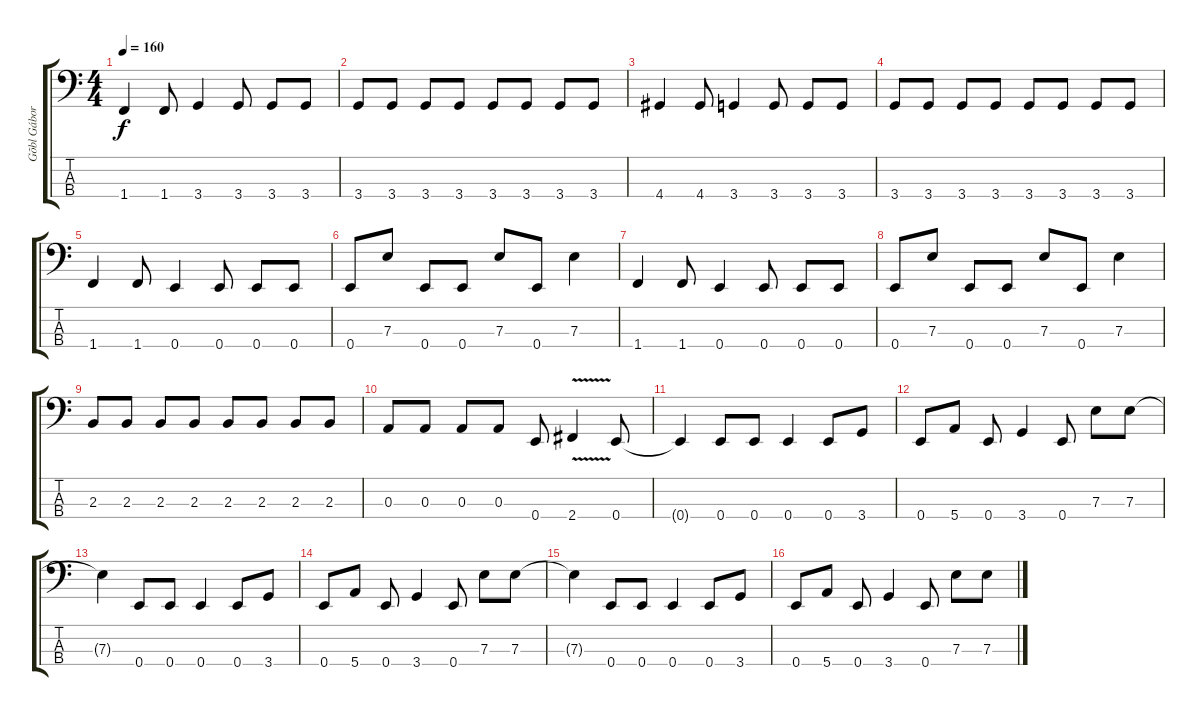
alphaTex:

\track ("Gõbl Gábor" "Gõbl Gábor") {instrument electricbassfinger}
\staff {score tabs}
\tuning (G2 D2 A1 E1) {hide}
\ts (4 4)
\tempo 160
\clef f4
\ks c
1.4.4{dy f} 1.4.8 3.4.4 3.4.8 3.4.8 3.4.8 |
3.4.8 3.4.8 3.4.8 3.4.8 3.4.8 3.4.8 3.4.8 3.4.8 |
4.4.4 4.4.8 3.4.4 3.4.8 3.4.8 3.4.8 |
3.4.8 3.4.8 3.4.8 3.4.8 3.4.8 3.4.8 3.4.8 3.4.8 |
1.4.4 1.4.8 0.4.4 0.4.8 0.4.8 0.4.8 |
0.4.8 7.3.8 0.4.8 0.4.8 7.3.8 0.4.8 7.3.4 |
1.4.4 1.4.8 0.4.4 0.4.8 0.4.8 0.4.8 |
0.4.8 7.3.8 0.4.8 0.4.8 7.3.8 0.4.8 7.3.4 |
2.3.8 2.3.8 2.3.8 2.3.8 2.3.8 2.3.8 2.3.8 2.3.8 |
0.3.8 0.3.8 0.3.8 0.3.8 0.4.8 2.4{v}.4 0.4.8 |
0.4{t}.4 0.4.8 0.4.8 0.4.4 0.4.8 3.4.8 |
0.4.8 5.4.8 0.4.8 3.4.4 0.4.8 7.3.8 7.3.8 |
7.3{t}.4 0.4.8 0.4.8 0.4.4 0.4.8 3.4.8 |
0.4.8 5.4.8 0.4.8 3.4.4 0.4.8 7.3.8 7.3.8 |
7.3{t}.4 0.4.8 0.4.8 0.4.4 0.4.8 3.4.8 |
0.4.8 5.4.8 0.4.8 3.4.4 0.4.8 7.3.8 7.3.8
